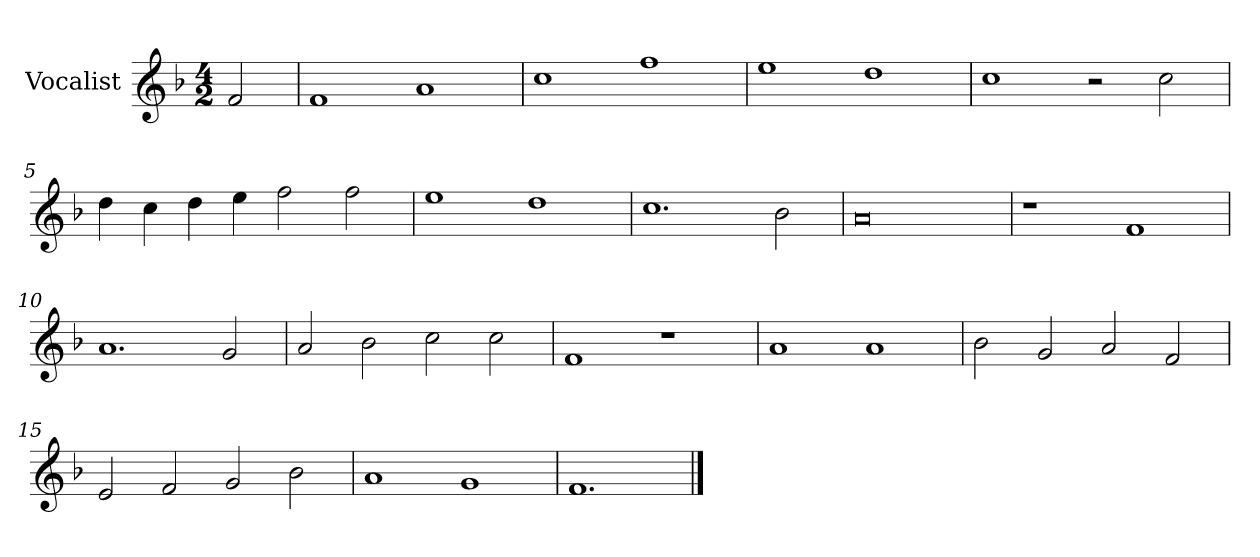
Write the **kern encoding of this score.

**kern
*part1
*staff1
*I"Vocalist
*k[b-]
*F:
*M4/2
=
2f
=1
1f
1a
=2
1cc
1ff
=3
1ee
1dd
=4
1cc
2r
2cc
=5
4dd
4cc
4dd
4ee
2ff
2ff
=6
1ee
1dd
=7
1.cc
2b-
=8
0a
=9
1r
1f
=10
1.a
2g
=11
2a
2b-
2cc
2cc
=12
1f
1r
=13
1a
1a
=14
2b-
2g
2a
2f
=15
2e
2f
2g
2b-
=16
1a
1g
=17
1.f
==
*-
